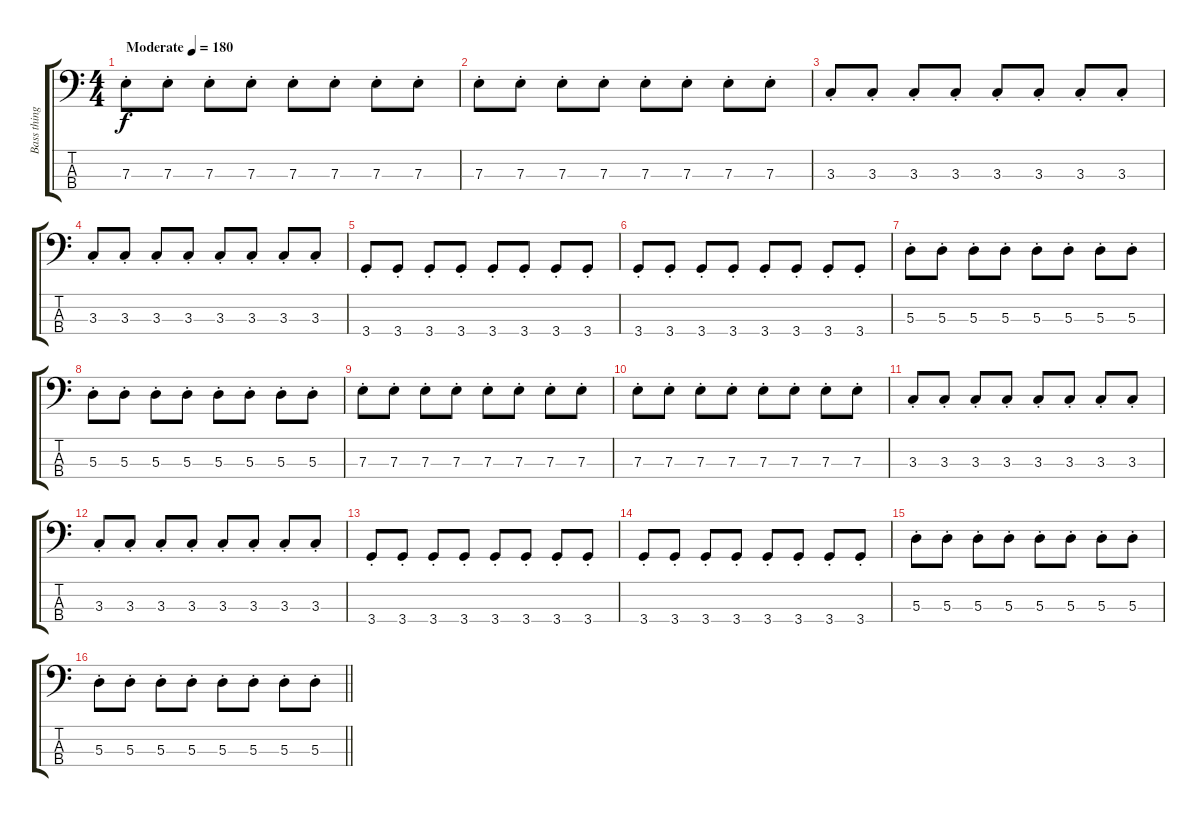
\track ("Bass thingy" "Bass thing") {instrument electricguitarmuted}
\staff {score tabs}
\tuning (G2 D2 A1 E1) {hide}
\ts (4 4)
\tempo (180 "Moderate")
\clef f4
\ks c
7.3{st}.8{dy f instrument electricguitarmuted} 7.3{st}.8 7.3{st}.8 7.3{st}.8 7.3{st}.8 7.3{st}.8 7.3{st}.8 7.3{st}.8 |
7.3{st}.8 7.3{st}.8 7.3{st}.8 7.3{st}.8 7.3{st}.8 7.3{st}.8 7.3{st}.8 7.3{st}.8 |
3.3{st}.8 3.3{st}.8 3.3{st}.8 3.3{st}.8 3.3{st}.8 3.3{st}.8 3.3{st}.8 3.3{st}.8 |
3.3{st}.8 3.3{st}.8 3.3{st}.8 3.3{st}.8 3.3{st}.8 3.3{st}.8 3.3{st}.8 3.3{st}.8 |
3.4{st}.8 3.4{st}.8 3.4{st}.8 3.4{st}.8 3.4{st}.8 3.4{st}.8 3.4{st}.8 3.4{st}.8 |
3.4{st}.8 3.4{st}.8 3.4{st}.8 3.4{st}.8 3.4{st}.8 3.4{st}.8 3.4{st}.8 3.4{st}.8 |
5.3{st}.8 5.3{st}.8 5.3{st}.8 5.3{st}.8 5.3{st}.8 5.3{st}.8 5.3{st}.8 5.3{st}.8 |
5.3{st}.8 5.3{st}.8 5.3{st}.8 5.3{st}.8 5.3{st}.8 5.3{st}.8 5.3{st}.8 5.3{st}.8 |
7.3{st}.8 7.3{st}.8 7.3{st}.8 7.3{st}.8 7.3{st}.8 7.3{st}.8 7.3{st}.8 7.3{st}.8 |
7.3{st}.8 7.3{st}.8 7.3{st}.8 7.3{st}.8 7.3{st}.8 7.3{st}.8 7.3{st}.8 7.3{st}.8 |
3.3{st}.8 3.3{st}.8 3.3{st}.8 3.3{st}.8 3.3{st}.8 3.3{st}.8 3.3{st}.8 3.3{st}.8 |
3.3{st}.8 3.3{st}.8 3.3{st}.8 3.3{st}.8 3.3{st}.8 3.3{st}.8 3.3{st}.8 3.3{st}.8 |
3.4{st}.8 3.4{st}.8 3.4{st}.8 3.4{st}.8 3.4{st}.8 3.4{st}.8 3.4{st}.8 3.4{st}.8 |
3.4{st}.8 3.4{st}.8 3.4{st}.8 3.4{st}.8 3.4{st}.8 3.4{st}.8 3.4{st}.8 3.4{st}.8 |
5.3{st}.8 5.3{st}.8 5.3{st}.8 5.3{st}.8 5.3{st}.8 5.3{st}.8 5.3{st}.8 5.3{st}.8 |
\barLineRight lightlight
5.3{st}.8 5.3{st}.8 5.3{st}.8 5.3{st}.8 5.3{st}.8 5.3{st}.8 5.3{st}.8 5.3{st}.8
